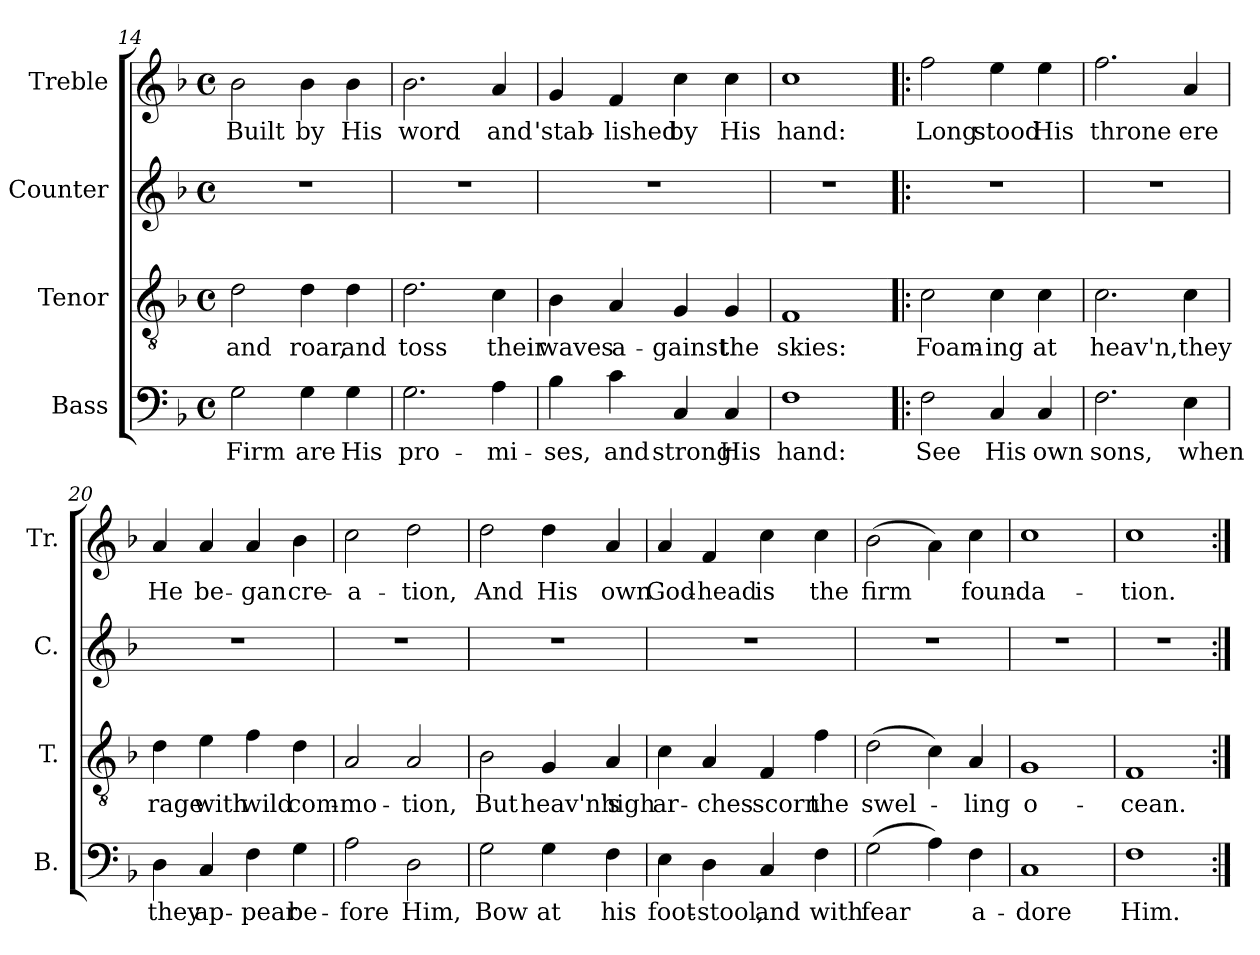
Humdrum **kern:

**kern	**text	**kern	**text	**kern	**kern	**text
*part4	*part4	*part3	*part3	*part2	*part1	*part1
*staff4	*staff4	*staff3	*staff3	*staff2	*staff1	*staff1
*I"Bass	*	*I"Tenor	*	*I"Counter	*I"Treble	*
*I'B.	*	*I'T.	*	*I'C.	*I'Tr.	*
*clefF4	*	*clefGv2	*	*clefG2	*clefG2	*
*k[b-]	*	*k[b-]	*	*k[b-]	*k[b-]	*
*M4/4	*	*M4/4	*	*M4/4	*M4/4	*
*met(c)	*	*met(c)	*	*met(c)	*met(c)	*
=14	=14	=14	=14	=14	=14	=14
2G\	Firm	2d\	and	1r	2b-\	Built
4G\	are	4d\	roar,	.	4b-\	by
4G\	His	4d\	and	.	4b-\	His
=15	=15	=15	=15	=15	=15	=15
2.G\	pro-	2.d\	toss	1r	2.b-\	word
4A\	-mi-	4c\	their	.	4a/	and
=16	=16	=16	=16	=16	=16	=16
4B-\	-ses,	4B-\	waves	1r	4g/	'stab-
4c\	and	4A/	a-	.	4f/	-lished
4C/	strong	4G/	-gainst	.	4cc\	by
4C/	His	4G/	the	.	4cc\	His
=17	=17	=17	=17	=17	=17	=17
1F	hand:	1F	skies:	1r	1cc	hand:
=18!|:	=18!|:	=18!|:	=18!|:	=18!|:	=18!|:	=18!|:
2F\	See	2c\	Foam-	1r	2ff\	Long
4C/	His	4c\	-ing	.	4ee\	stood
4C/	own	4c\	at	.	4ee\	His
=19	=19	=19	=19	=19	=19	=19
2.F\	sons,	2.c\	heav'n,	1r	2.ff\	throne
4E\	when	4c\	they	.	4a/	ere
!!LO:LB:g=z
=20	=20	=20	=20	=20	=20	=20
4D\	they	4d\	rage	1r	4a/	He
4C/	ap-	4e\	with	.	4a/	be-
4F\	-pear	4f\	wild	.	4a/	-gan
4G\	be-	4d\	com-	.	4b-\	cre-
=21	=21	=21	=21	=21	=21	=21
2A\	-fore	2A/	-mo-	1r	2cc\	-a-
2D\	Him,	2A/	-tion,	.	2dd\	-tion,
=22	=22	=22	=22	=22	=22	=22
2G\	Bow	2B-\	But	1r	2dd\	And
4G\	at	4G/	heav'n's	.	4dd\	His
4F\	his	4A/	high	.	4a/	own
=23	=23	=23	=23	=23	=23	=23
4E\	foot-	4c\	ar-	1r	4a/	God-
4D\	-stool,	4A/	-ches	.	4f/	-head
4C/	and	4F/	scorn	.	4cc\	is
4F\	with	4f\	the	.	4cc\	the
=24	=24	=24	=24	=24	=24	=24
(2G\	fear	(2d\	swel-	1r	(2b-\	firm
4A\)	.	4c\)	.	.	4a\)	.
4F\	a-	4A/	-ling	.	4cc\	foun-
=25	=25	=25	=25	=25	=25	=25
1C	-dore	1G	o-	1r	1cc	-da-
=26	=26	=26	=26	=26	=26	=26
1F	Him.	1F	-cean.	1r	1cc	-tion.
=:|!	=:|!	=:|!	=:|!	=:|!	=:|!	=:|!
*-	*-	*-	*-	*-	*-	*-
